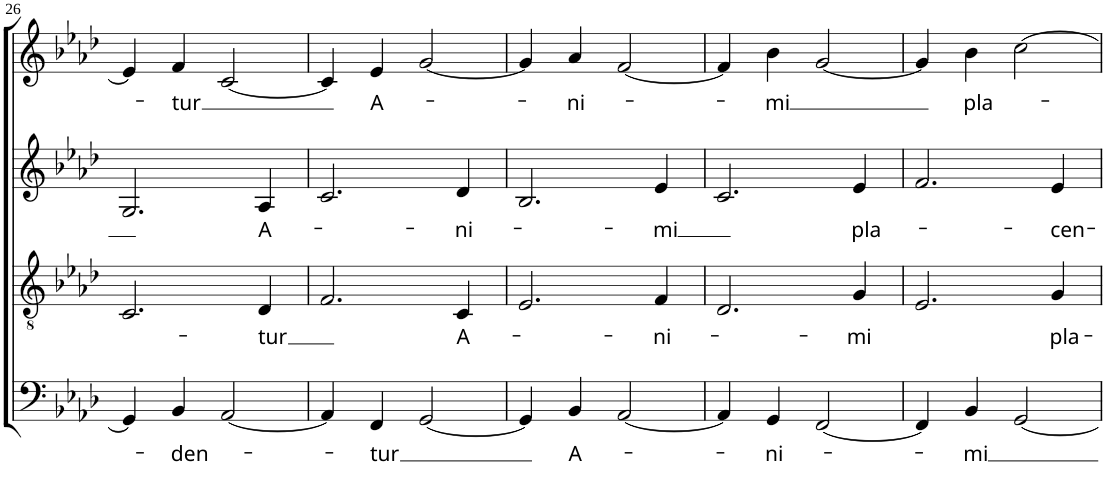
**kern	**text	**kern	**text	**kern	**text	**kern	**text
*part4	*part4	*part3	*part3	*part2	*part2	*part1	*part1
*staff4	*staff4	*staff3	*staff3	*staff2	*staff2	*staff1	*staff1
*I"Basse	*	*I"Ténor	*	*I"Alto	*	*I"Soprano	*
*I'B	*	*I'T	*	*I'A	*	*I'S	*
!!LO:PB:g=z
*clefF4	*	*clefGv2	*	*clefG2	*	*clefG2	*
*k[b-e-a-d-]	*	*k[b-e-a-d-]	*	*k[b-e-a-d-]	*	*k[b-e-a-d-]	*
*A-:	*	*A-:	*	*A-:	*	*A-:	*
*M4/4	*	*M4/4	*	*M4/4	*	*M4/4	*
=26	=26	=26	=26	=26	=26	=26	=26
4GG/]	.	2.C/	.	2.G/	.	4e-/]	.
!	!LO:LY:b	!	!	!	!	!	!LO:LY:b
4BB-/	-den-	.	.	.	.	4f/	-tur
[2AA-/	.	.	.	.	.	[2c/	.
!	!	!	!LO:LY:b	!	!LO:LY:b	!	!
.	.	4D-/	-tur	4A-/	A-	.	.
=27	=27	=27	=27	=27	=27	=27	=27
4AA-/]	.	2.F/	.	2.c/	.	4c/]	.
!	!LO:LY:b	!	!	!	!	!	!LO:LY:b
4FF/	-tur	.	.	.	.	4e-/	A-
[2GG/	.	.	.	.	.	[2g/	.
!	!	!	!LO:LY:b	!	!LO:LY:b	!	!
.	.	4C/	A-	4d-/	-ni-	.	.
=28	=28	=28	=28	=28	=28	=28	=28
4GG/]	.	2.E-/	.	2.B-/	.	4g/]	.
!	!LO:LY:b	!	!	!	!	!	!LO:LY:b
4BB-/	A-	.	.	.	.	4a-/	-ni-
[2AA-/	.	.	.	.	.	[2f/	.
!	!	!	!LO:LY:b	!	!LO:LY:b	!	!
.	.	4F/	-ni-	4e-/	-mi	.	.
=29	=29	=29	=29	=29	=29	=29	=29
4AA-/]	.	2.D-/	.	2.c/	.	4f/]	.
!	!LO:LY:b	!	!	!	!	!	!LO:LY:b
4GG/	-ni-	.	.	.	.	4b-\	-mi
[2FF/	.	.	.	.	.	[2g/	.
!	!	!	!LO:LY:b	!	!LO:LY:b	!	!
.	.	4G/	-mi	4e-/	pla-	.	.
=30	=30	=30	=30	=30	=30	=30	=30
4FF/]	.	2.E-/	.	2.f/	.	4g/]	.
!	!LO:LY:b	!	!	!	!	!	!LO:LY:b
4BB-/	-mi	.	.	.	.	4b-\	pla-
[2GG/	.	.	.	.	.	[2cc\	.
!	!	!	!LO:LY:b	!	!LO:LY:b	!	!
.	.	4G/	pla-	4e-/	-cen-	.	.
=	=	=	=	=	=	=	=
*-	*-	*-	*-	*-	*-	*-	*-
